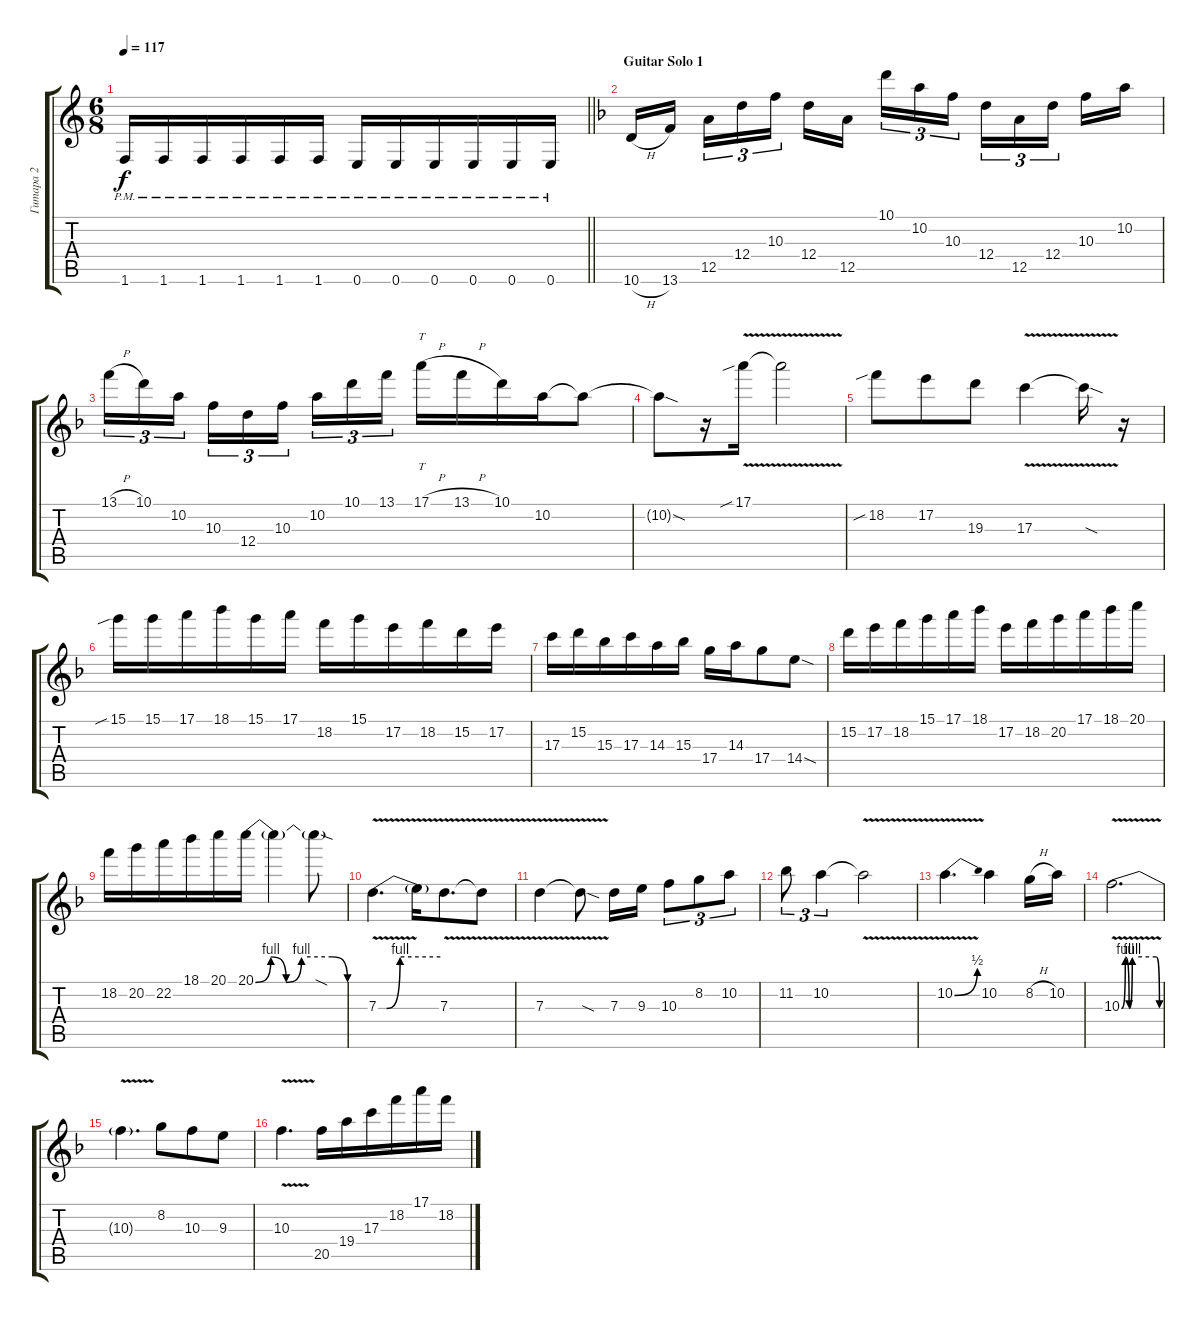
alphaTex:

\track ("Гитара 2" "Гитара 2") {instrument distortionguitar}
\staff {score tabs}
\tuning (E4 B3 G3 D3 A2 E2) {hide}
\ts (6 8)
\tempo 117
\clef g2
\barLineRight lightlight
\ks aminor
1.6{pm}.16{dy f} 1.6{pm}.16 1.6{pm}.16 1.6{pm}.16 1.6{pm}.16 1.6{pm}.16 0.6{pm}.16 0.6{pm}.16 0.6{pm}.16 0.6{pm}.16 0.6{pm}.16 0.6{pm}.16 |
\section ("" "Guitar Solo 1")
\ks dminor
10.6{h}.16{volume 10} 13.6.16{beam splitsecondary} 12.5.16{tu (3 2)} 12.4.16{tu (3 2)} 10.3.16{tu (3 2) beam splitsecondary} 12.4.16 12.5.16 10.1.16{tu (3 2)} 10.2.16{tu (3 2)} 10.3.16{tu (3 2) beam splitsecondary} 12.4.16{tu (3 2)} 12.5.16{tu (3 2)} 12.4.16{tu (3 2) beam splitsecondary} 10.3.16 10.2.16 |
13.1{h}.16{tu (3 2)} 10.1.16{tu (3 2)} 10.2.16{tu (3 2) beam splitsecondary} 10.3.16{tu (3 2)} 12.4.16{tu (3 2)} 10.3.16{tu (3 2) beam splitsecondary} 10.2.16{tu (3 2)} 10.1.16{tu (3 2)} 13.1.16{tu (3 2)} 17.1{h}.16{tt} 13.1{h}.16 10.1.16 10.2.16 10.2{t}.8 |
10.2{sod t}.8 r.16 17.1{v sib}.16 17.1{t}.2 |
18.2{sib}.8 17.2.8 19.3.8 17.3{v}.4 17.3{sod t}.16 r.16 |
15.1{sib}.16 15.1.16 17.1.16 18.1.16 15.1.16 17.1.16 18.2.16 15.1.16 17.2.16 18.2.16 15.2.16 17.2.16 |
17.3.16 15.2.16 15.3.16 17.3.16 14.3.16 15.3.16 17.4.16 14.3.16 17.4.8 14.4{sod}.8 |
15.2.16 17.2.16 18.2.16 15.1.16 17.1.16 18.1.16 17.2.16 18.2.16 20.2.16 17.1.16 18.1.16 20.1.16 |
18.2.16 20.2.16 22.2.16 18.1.16 20.1.16 20.1{be (custom 0 0 10 4 20 0 30 4 50 4 60 0)}.16 20.1{t}.4 20.1{sod t}.8 |
7.3{be (custom 0 0 8 0 21 4 60 4) v}.4{d} 7.3{t}.16 7.3{v}.8{d} 7.3{v t}.8 |
7.3{v}.4 7.3{sod t}.8 7.3.16 9.3.16 10.3.8{tu (3 2)} 8.2.8{tu (3 2)} 10.2.8{tu (3 2)} |
11.2.8{tu (3 2)} 10.2.4{tu (3 2)} 10.2{v t}.2 |
10.2{be (bend 0 0 60 2) v}.4{d} 10.2.4 8.2{h}.16 10.2.16 |
10.3{be (custom 0 0 6 4 12 0 17 4 55 4 60 0) v}.2{d} |
10.3{t}.4{d} 8.2.8 10.3.8 9.3.8 |
10.3{v}.4{d} 20.5.16 19.4.16 17.3.16 18.2.16 17.1.16 18.2.16
